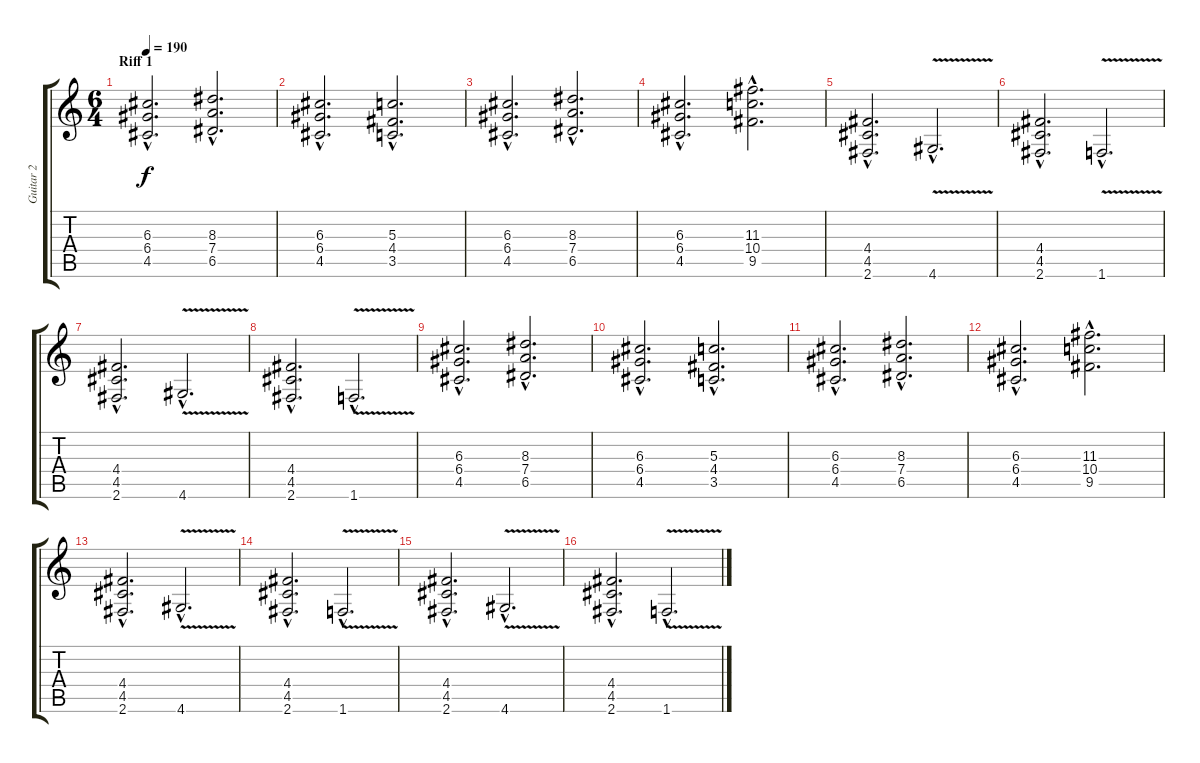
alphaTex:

\track ("Guitar 2" "Guitar 2") {instrument overdrivenguitar}
\staff {score tabs}
\tuning (E4 B3 G3 D3 A2 E2) {hide}
\ts (6 4)
\section ("" "Riff 1")
\tempo 190
\clef g2
\ks c
(6.3{hac} 6.4{hac} 4.5{hac}).2{d dy f} (8.3{hac} 7.4{hac} 6.5{hac}).2{d} |
(6.3{hac} 6.4{hac} 4.5{hac}).2{d} (5.3{hac} 4.4{hac} 3.5{hac}).2{d} |
(6.3{hac} 6.4{hac} 4.5{hac}).2{d} (8.3{hac} 7.4{hac} 6.5{hac}).2{d} |
(6.3{hac} 6.4{hac} 4.5{hac}).2{d} (11.3{hac} 10.4{hac} 9.5{hac}).2{d} |
(4.4{hac} 4.5{hac} 2.6{hac}).2{d} 4.6{v hac}.2{d} |
(4.4{hac} 4.5{hac} 2.6{hac}).2{d} 1.6{v hac}.2{d} |
(4.4{hac} 4.5{hac} 2.6{hac}).2{d} 4.6{v hac}.2{d} |
(4.4{hac} 4.5{hac} 2.6{hac}).2{d} 1.6{v hac}.2{d} |
(6.3{hac} 6.4{hac} 4.5{hac}).2{d} (8.3{hac} 7.4{hac} 6.5{hac}).2{d} |
(6.3{hac} 6.4{hac} 4.5{hac}).2{d} (5.3{hac} 4.4{hac} 3.5{hac}).2{d} |
(6.3{hac} 6.4{hac} 4.5{hac}).2{d} (8.3{hac} 7.4{hac} 6.5{hac}).2{d} |
(6.3{hac} 6.4{hac} 4.5{hac}).2{d} (11.3{hac} 10.4{hac} 9.5{hac}).2{d} |
(4.4{hac} 4.5{hac} 2.6{hac}).2{d} 4.6{v hac}.2{d} |
(4.4{hac} 4.5{hac} 2.6{hac}).2{d} 1.6{v hac}.2{d} |
(4.4{hac} 4.5{hac} 2.6{hac}).2{d} 4.6{v hac}.2{d} |
(4.4{hac} 4.5{hac} 2.6{hac}).2{d} 1.6{v hac}.2{d}
